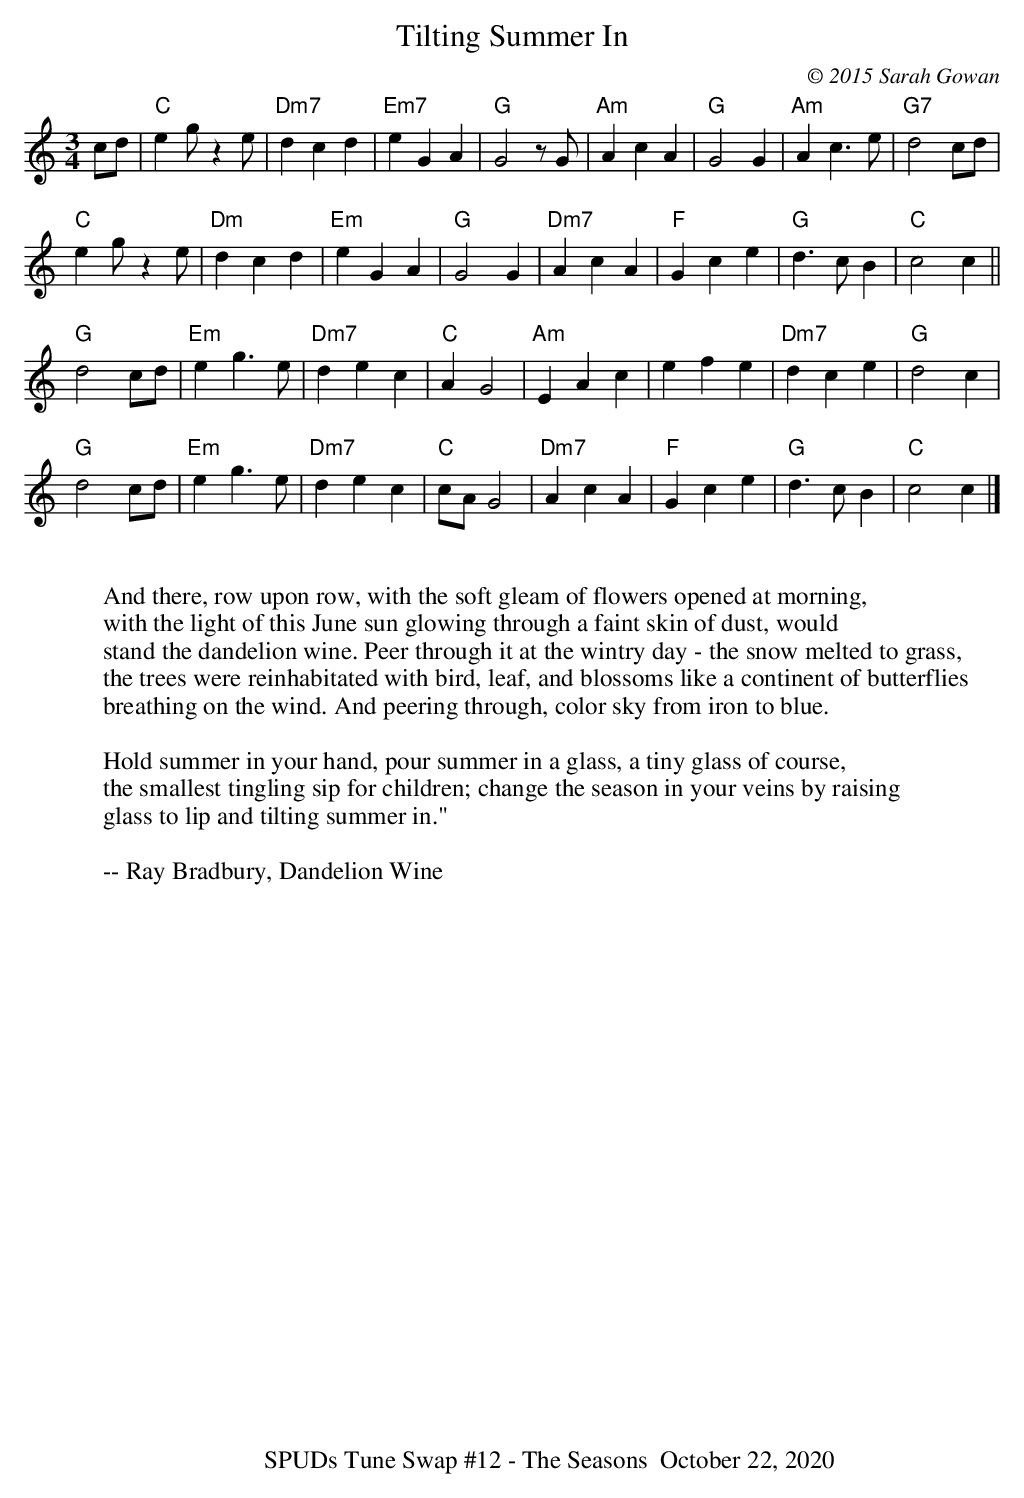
X:1
T:Tilting Summer In
C:© 2015 Sarah Gowan
M:3/4
L:1/4
K:C
c/d/|"C"eg/ze/|"Dm7"dcd|"Em7"eGA|"G"G2z/G/|"Am"AcA|"G"G2G|"Am"Ac>e|"G7"d2c/d/|
"C"eg/ze/|"Dm"dcd|"Em"eGA|"G"G2G|"Dm7"AcA|"F"Gce|"G"d>cB|"C"c2 c||
"G"d2c/d/|"Em"e g>e|"Dm7"dec|"C"AG2|"Am"EAc|e fe|"Dm7"dce|"G"d2c|
"G"d2c/d/|"Em"e g>e|"Dm7"dec|"C"c/A/G2|"Dm7"AcA|"F"Gce|"G"d>cB|"C"c2 c|]
W:
W:And there, row upon row, with the soft gleam of flowers opened at morning,
W:with the light of this June sun glowing through a faint skin of dust, would
W:stand the dandelion wine. Peer through it at the wintry day - the snow melted to grass,
W:the trees were reinhabitated with bird, leaf, and blossoms like a continent of butterflies
W:breathing on the wind. And peering through, color sky from iron to blue.
W:
W:Hold summer in your hand, pour summer in a glass, a tiny glass of course,
W:the smallest tingling sip for children; change the season in your veins by raising
W:glass to lip and tilting summer in."
W:
W:-- Ray Bradbury, Dandelion Wine
